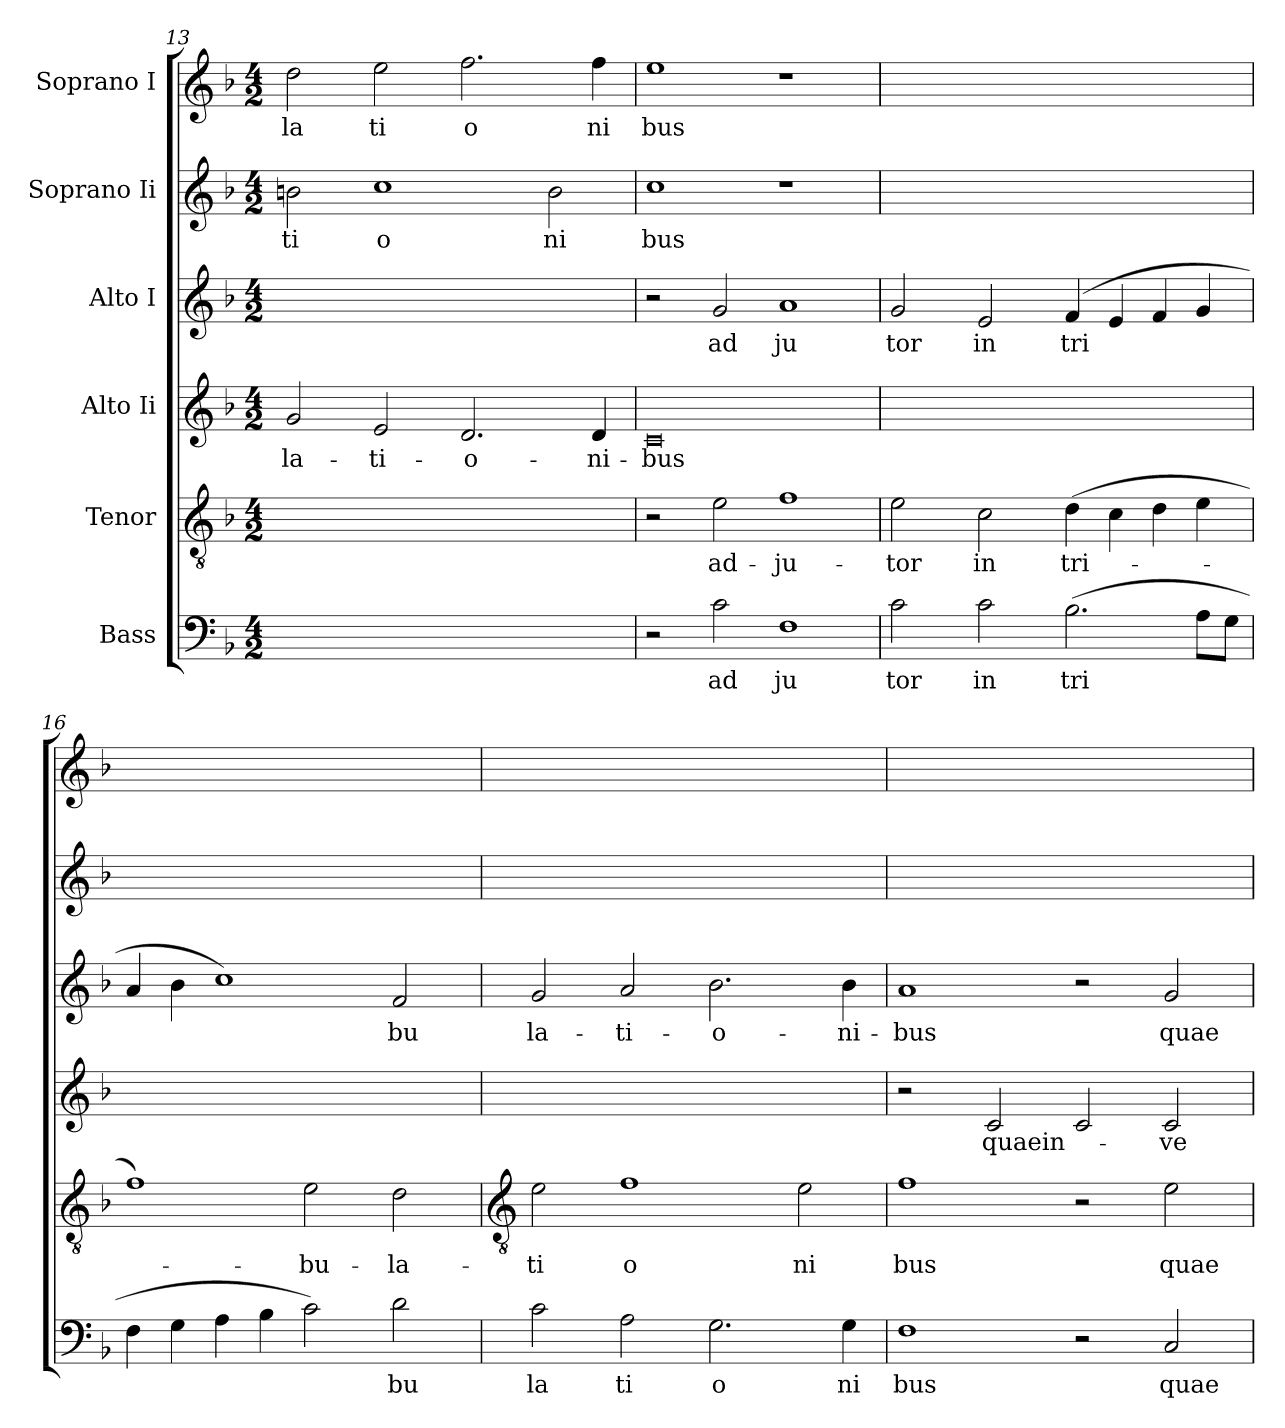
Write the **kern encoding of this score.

**kern	**text	**kern	**text	**kern	**text	**kern	**text	**kern	**text	**kern	**text
*part6	*part6	*part5	*part5	*part4	*part4	*part3	*part3	*part2	*part2	*part1	*part1
*staff6	*staff6	*staff5	*staff5	*staff4	*staff4	*staff3	*staff3	*staff2	*staff2	*staff1	*staff1
*I"Bass	*	*I"Tenor	*	*I"Alto Ii	*	*I"Alto I	*	*I"Soprano Ii	*	*I"Soprano I	*
*clefF4	*	*clefGv2	*	*clefG2	*	*clefG2	*	*clefG2	*	*clefG2	*
*k[b-]	*	*k[b-]	*	*k[b-]	*	*k[b-]	*	*k[b-]	*	*k[b-]	*
*F:	*	*F:	*	*F:	*	*F:	*	*F:	*	*F:	*
*M4/2	*	*M4/2	*	*M4/2	*	*M4/2	*	*M4/2	*	*M4/2	*
=13	=13	=13	=13	=13	=13	=13	=13	=13	=13	=13	=13
!	!	!	!	!	!LO:LY:b	!	!	!	!LO:LY:b	!	!LO:LY:b
4ryy	.	4ryy	.	2g/	-la-	4ryy	.	2bn\	ti	2dd\	la
4ryy	.	4ryy	.	.	.	4ryy	.	.	.	.	.
!	!	!	!	!	!LO:LY:b	!	!	!	!LO:LY:b	!	!LO:LY:b
4ryy	.	4ryy	.	2e/	-ti-	4ryy	.	1cc	o	2ee\	ti
4ryy	.	4ryy	.	.	.	4ryy	.	.	.	.	.
!	!	!	!	!	!LO:LY:b	!	!	!	!	!	!LO:LY:b
4ryy	.	4ryy	.	2.d/	-o-	4ryy	.	.	.	2.ff\	o
4ryy	.	4ryy	.	.	.	4ryy	.	.	.	.	.
!	!	!	!	!	!	!	!	!	!LO:LY:b	!	!
4ryy	.	4ryy	.	.	.	4ryy	.	2b\	ni	.	.
!	!	!	!	!	!LO:LY:b	!	!	!	!	!	!LO:LY:b
4ryy	.	4ryy	.	4d/	-ni-	4ryy	.	.	.	4ff\	ni
=14	=14	=14	=14	=14	=14	=14	=14	=14	=14	=14	=14
!	!	!	!	!	!LO:LY:b	!	!	!	!LO:LY:b	!	!LO:LY:b
2r	.	2r	.	0c	-bus	2r	.	1cc	bus	1ee	bus
!	!LO:LY:b	!	!LO:LY:b	!	!	!	!LO:LY:b	!	!	!	!
2c\	ad	2e\	ad-	.	.	2g/	ad	.	.	.	.
!	!LO:LY:b	!	!LO:LY:b	!	!	!	!LO:LY:b	!	!	!	!
1F	ju	1f	-ju-	.	.	1a	ju	1r	.	1r	.
=15	=15	=15	=15	=15	=15	=15	=15	=15	=15	=15	=15
!	!LO:LY:b	!	!LO:LY:b	!	!	!	!LO:LY:b	!	!	!	!
2c\	tor	2e\	-tor	4ryy	.	2g/	tor	4ryy	.	4ryy	.
.	.	.	.	4ryy	.	.	.	4ryy	.	4ryy	.
!	!LO:LY:b	!	!LO:LY:b	!	!	!	!LO:LY:b	!	!	!	!
2c\	in	2c\	in	4ryy	.	2e/	in	4ryy	.	4ryy	.
.	.	.	.	4ryy	.	.	.	4ryy	.	4ryy	.
!	!LO:LY:b	!	!LO:LY:b	!	!	!	!LO:LY:b	!	!	!	!
(>2.B-\	tri	(>4d\	tri-	4ryy	.	(>4f/	tri	4ryy	.	4ryy	.
.	.	4c\	.	4ryy	.	4e/	.	4ryy	.	4ryy	.
.	.	4d\	.	4ryy	.	4f/	.	4ryy	.	4ryy	.
8A\L	.	4e\	.	4ryy	.	4g/	.	4ryy	.	4ryy	.
8G\J	.	.	.	.	.	.	.	.	.	.	.
=16	=16	=16	=16	=16	=16	=16	=16	=16	=16	=16	=16
4F\	.	1f)	.	4ryy	.	4a/	.	4ryy	.	4ryy	.
4G\	.	.	.	4ryy	.	4b-\	.	4ryy	.	4ryy	.
4A\	.	.	.	4ryy	.	1cc)	.	4ryy	.	4ryy	.
4B-\	.	.	.	4ryy	.	.	.	4ryy	.	4ryy	.
!	!	!	!LO:LY:b	!	!	!	!	!	!	!	!
2c\)	.	2e\	-bu-	4ryy	.	.	.	4ryy	.	4ryy	.
.	.	.	.	4ryy	.	.	.	4ryy	.	4ryy	.
!	!LO:LY:b	!	!LO:LY:b	!	!	!	!LO:LY:b	!	!	!	!
2d\	bu	2d\	-la-	4ryy	.	2f/	bu	4ryy	.	4ryy	.
.	.	.	.	4ryy	.	.	.	4ryy	.	4ryy	.
!!LO:LB:g=z
=17	=17	=17	=17	=17	=17	=17	=17	=17	=17	=17	=17
*	*	*clefGv2	*	*	*	*	*	*	*	*	*
!	!LO:LY:b	!	!LO:LY:b	!	!	!	!LO:LY:b	!	!	!	!
2c\	la	2e\	-ti	4ryy	.	2g/	la-	4ryy	.	4ryy	.
.	.	.	.	4ryy	.	.	.	4ryy	.	4ryy	.
!	!LO:LY:b	!	!LO:LY:b	!	!	!	!LO:LY:b	!	!	!	!
2A\	ti	1f	o	4ryy	.	2a/	-ti-	4ryy	.	4ryy	.
.	.	.	.	4ryy	.	.	.	4ryy	.	4ryy	.
!	!LO:LY:b	!	!	!	!	!	!LO:LY:b	!	!	!	!
2.G\	o	.	.	4ryy	.	2.b-\	-o-	4ryy	.	4ryy	.
.	.	.	.	4ryy	.	.	.	4ryy	.	4ryy	.
!	!	!	!LO:LY:b	!	!	!	!	!	!	!	!
.	.	2e\	ni	4ryy	.	.	.	4ryy	.	4ryy	.
!	!LO:LY:b	!	!	!	!	!	!LO:LY:b	!	!	!	!
4G\	ni	.	.	4ryy	.	4b-\	-ni-	4ryy	.	4ryy	.
=18	=18	=18	=18	=18	=18	=18	=18	=18	=18	=18	=18
!	!LO:LY:b	!	!LO:LY:b	!	!	!	!LO:LY:b	!	!	!	!
1F	bus	1f	bus	2r	.	1a	-bus	4ryy	.	4ryy	.
.	.	.	.	.	.	.	.	4ryy	.	4ryy	.
!	!	!	!	!	!LO:LY:b	!	!	!	!	!	!
.	.	.	.	2c/	quaein-	.	.	4ryy	.	4ryy	.
.	.	.	.	.	.	.	.	4ryy	.	4ryy	.
2r	.	2r	.	2c/	.	2r	.	4ryy	.	4ryy	.
.	.	.	.	.	.	.	.	4ryy	.	4ryy	.
!	!LO:LY:b	!	!LO:LY:b	!	!LO:LY:b	!	!LO:LY:b	!	!	!	!
2C/	quae	2e\	quae	2c/	-ve-	2g/	quae	4ryy	.	4ryy	.
.	.	.	.	.	.	.	.	4ryy	.	4ryy	.
=	=	=	=	=	=	=	=	=	=	=	=
*-	*-	*-	*-	*-	*-	*-	*-	*-	*-	*-	*-
